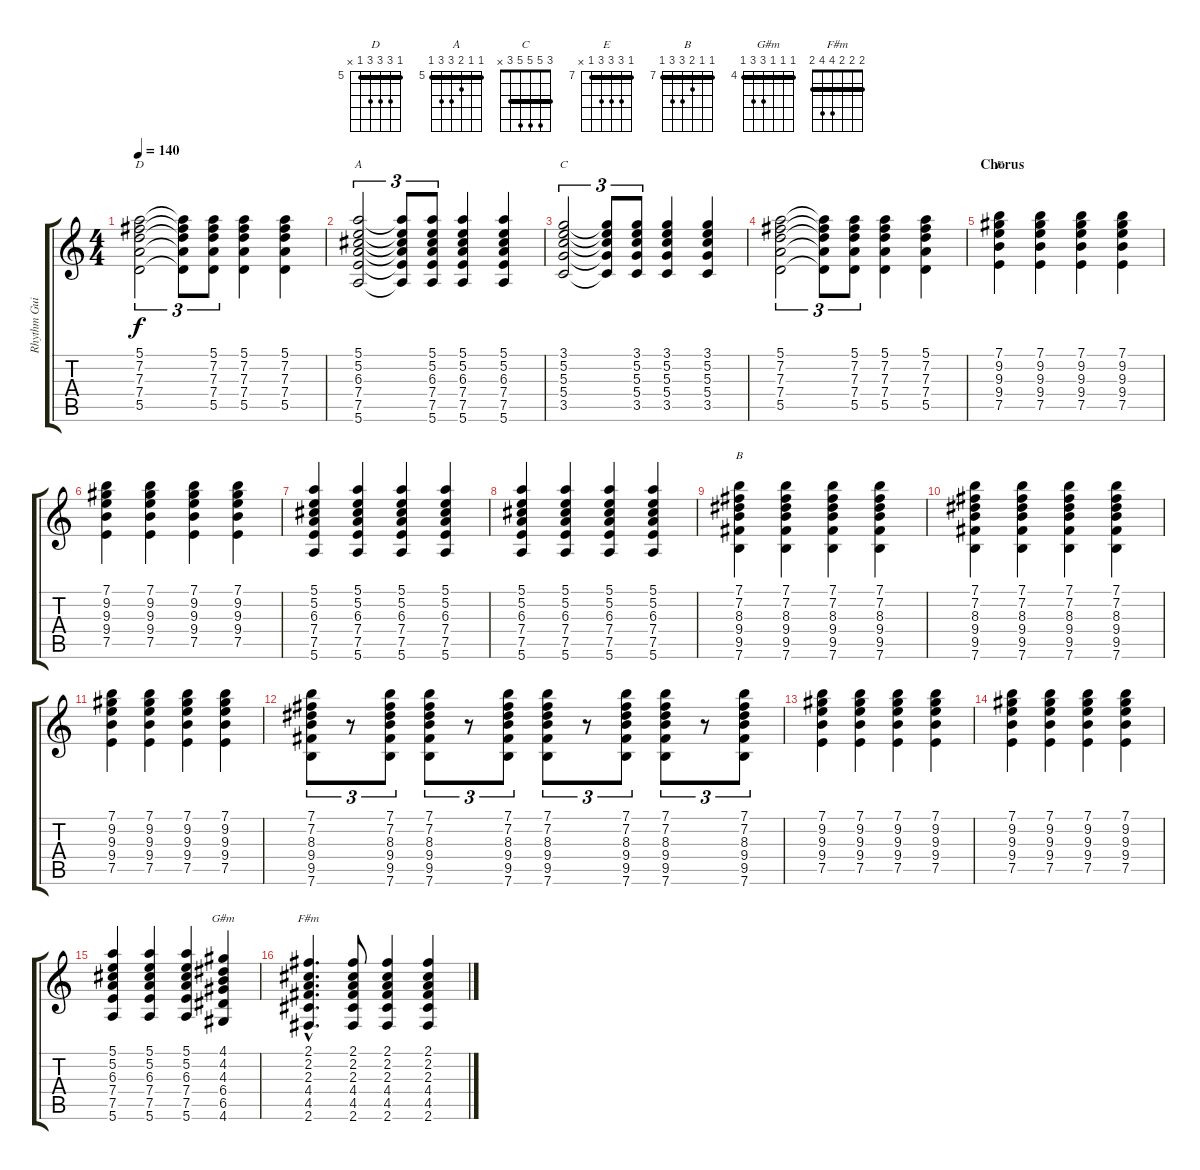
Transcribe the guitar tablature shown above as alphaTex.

\track ("Rhythm Guitar" "Rhythm Gui") {instrument distortionguitar}
\staff {score tabs}
\tuning (E4 B3 G3 D3 A2 E2) {hide}
\chord ("D" 5 7 7 7 5 x) {firstfret 5 barre 5}
\chord ("A" 5 5 6 7 7 5) {firstfret 5 barre 5}
\chord ("C" 3 5 5 5 3 x) {barre 3}
\chord ("E" 7 9 9 9 7 x) {firstfret 7 barre 7}
\chord ("B" 7 7 8 9 9 7) {firstfret 7 barre 7}
\chord ("G#m" 4 4 4 6 6 4) {firstfret 4 barre 4}
\chord ("F#m" 2 2 2 4 4 2) {barre 2}
\ts (4 4)
\tempo 140
\clef g2
\ks c
(5.1 7.2 7.3 7.4 5.5).2{tu (3 2) ch "D" dy f} (5.1{t} 7.2{t} 7.3{t} 7.4{t} 5.5{t}).8{tu (3 2)} (5.1 7.2 7.3 7.4 5.5).8{tu (3 2)} (5.1 7.2 7.3 7.4 5.5).4 (5.1 7.2 7.3 7.4 5.5).4 |
(5.1 5.2 6.3 7.4 7.5 5.6).2{tu (3 2) ch "A"} (5.1{t} 5.2{t} 6.3{t} 7.4{t} 7.5{t} 5.6{t}).8{tu (3 2)} (5.1 5.2 6.3 7.4 7.5 5.6).8{tu (3 2)} (5.1 5.2 6.3 7.4 7.5 5.6).4 (5.1 5.2 6.3 7.4 7.5 5.6).4 |
(3.1 5.2 5.3 5.4 3.5).2{tu (3 2) ch "C"} (3.1{t} 5.2{t} 5.3{t} 5.4{t} 3.5{t}).8{tu (3 2)} (3.1 5.2 5.3 5.4 3.5).8{tu (3 2)} (3.1 5.2 5.3 5.4 3.5).4 (3.1 5.2 5.3 5.4 3.5).4 |
(5.1 7.2 7.3 7.4 5.5).2{tu (3 2)} (5.1{t} 7.2{t} 7.3{t} 7.4{t} 5.5{t}).8{tu (3 2)} (5.1 7.2 7.3 7.4 5.5).8{tu (3 2)} (5.1 7.2 7.3 7.4 5.5).4 (5.1 7.2 7.3 7.4 5.5).4 |
\section ("" "Chorus")
(7.1 9.2 9.3 9.4 7.5).4{ch "E"} (7.1 9.2 9.3 9.4 7.5).4 (7.1 9.2 9.3 9.4 7.5).4 (7.1 9.2 9.3 9.4 7.5).4 |
(7.1 9.2 9.3 9.4 7.5).4 (7.1 9.2 9.3 9.4 7.5).4 (7.1 9.2 9.3 9.4 7.5).4 (7.1 9.2 9.3 9.4 7.5).4 |
(5.1 5.2 6.3 7.4 7.5 5.6).4 (5.1 5.2 6.3 7.4 7.5 5.6).4 (5.1 5.2 6.3 7.4 7.5 5.6).4 (5.1 5.2 6.3 7.4 7.5 5.6).4 |
(5.1 5.2 6.3 7.4 7.5 5.6).4 (5.1 5.2 6.3 7.4 7.5 5.6).4 (5.1 5.2 6.3 7.4 7.5 5.6).4 (5.1 5.2 6.3 7.4 7.5 5.6).4 |
(7.1 7.2 8.3 9.4 9.5 7.6).4{ch "B"} (7.1 7.2 8.3 9.4 9.5 7.6).4 (7.1 7.2 8.3 9.4 9.5 7.6).4 (7.1 7.2 8.3 9.4 9.5 7.6).4 |
(7.1 7.2 8.3 9.4 9.5 7.6).4 (7.1 7.2 8.3 9.4 9.5 7.6).4 (7.1 7.2 8.3 9.4 9.5 7.6).4 (7.1 7.2 8.3 9.4 9.5 7.6).4 |
(7.1 9.2 9.3 9.4 7.5).4 (7.1 9.2 9.3 9.4 7.5).4 (7.1 9.2 9.3 9.4 7.5).4 (7.1 9.2 9.3 9.4 7.5).4 |
(7.1 7.2 8.3 9.4 9.5 7.6).8{tu (3 2)} r.8{tu (3 2)} (7.1 7.2 8.3 9.4 9.5 7.6).8{tu (3 2)} (7.1 7.2 8.3 9.4 9.5 7.6).8{tu (3 2)} r.8{tu (3 2)} (7.1 7.2 8.3 9.4 9.5 7.6).8{tu (3 2)} (7.1 7.2 8.3 9.4 9.5 7.6).8{tu (3 2)} r.8{tu (3 2)} (7.1 7.2 8.3 9.4 9.5 7.6).8{tu (3 2)} (7.1 7.2 8.3 9.4 9.5 7.6).8{tu (3 2)} r.8{tu (3 2)} (7.1 7.2 8.3 9.4 9.5 7.6).8{tu (3 2)} |
(7.1 9.2 9.3 9.4 7.5).4 (7.1 9.2 9.3 9.4 7.5).4 (7.1 9.2 9.3 9.4 7.5).4 (7.1 9.2 9.3 9.4 7.5).4 |
(7.1 9.2 9.3 9.4 7.5).4 (7.1 9.2 9.3 9.4 7.5).4 (7.1 9.2 9.3 9.4 7.5).4 (7.1 9.2 9.3 9.4 7.5).4 |
(5.1 5.2 6.3 7.4 7.5 5.6).4 (5.1 5.2 6.3 7.4 7.5 5.6).4 (5.1 5.2 6.3 7.4 7.5 5.6).4 (4.1 4.2 4.3 6.4 6.5 4.6).4{ch "G#m"} |
(2.1{hac} 2.2{hac} 2.3{hac} 4.4{hac} 4.5{hac} 2.6{hac}).4{d ch "F#m"} (2.1 2.2 2.3 4.4 4.5 2.6).8 (2.1 2.2 2.3 4.4 4.5 2.6).4 (2.1 2.2 2.3 4.4 4.5 2.6).4
